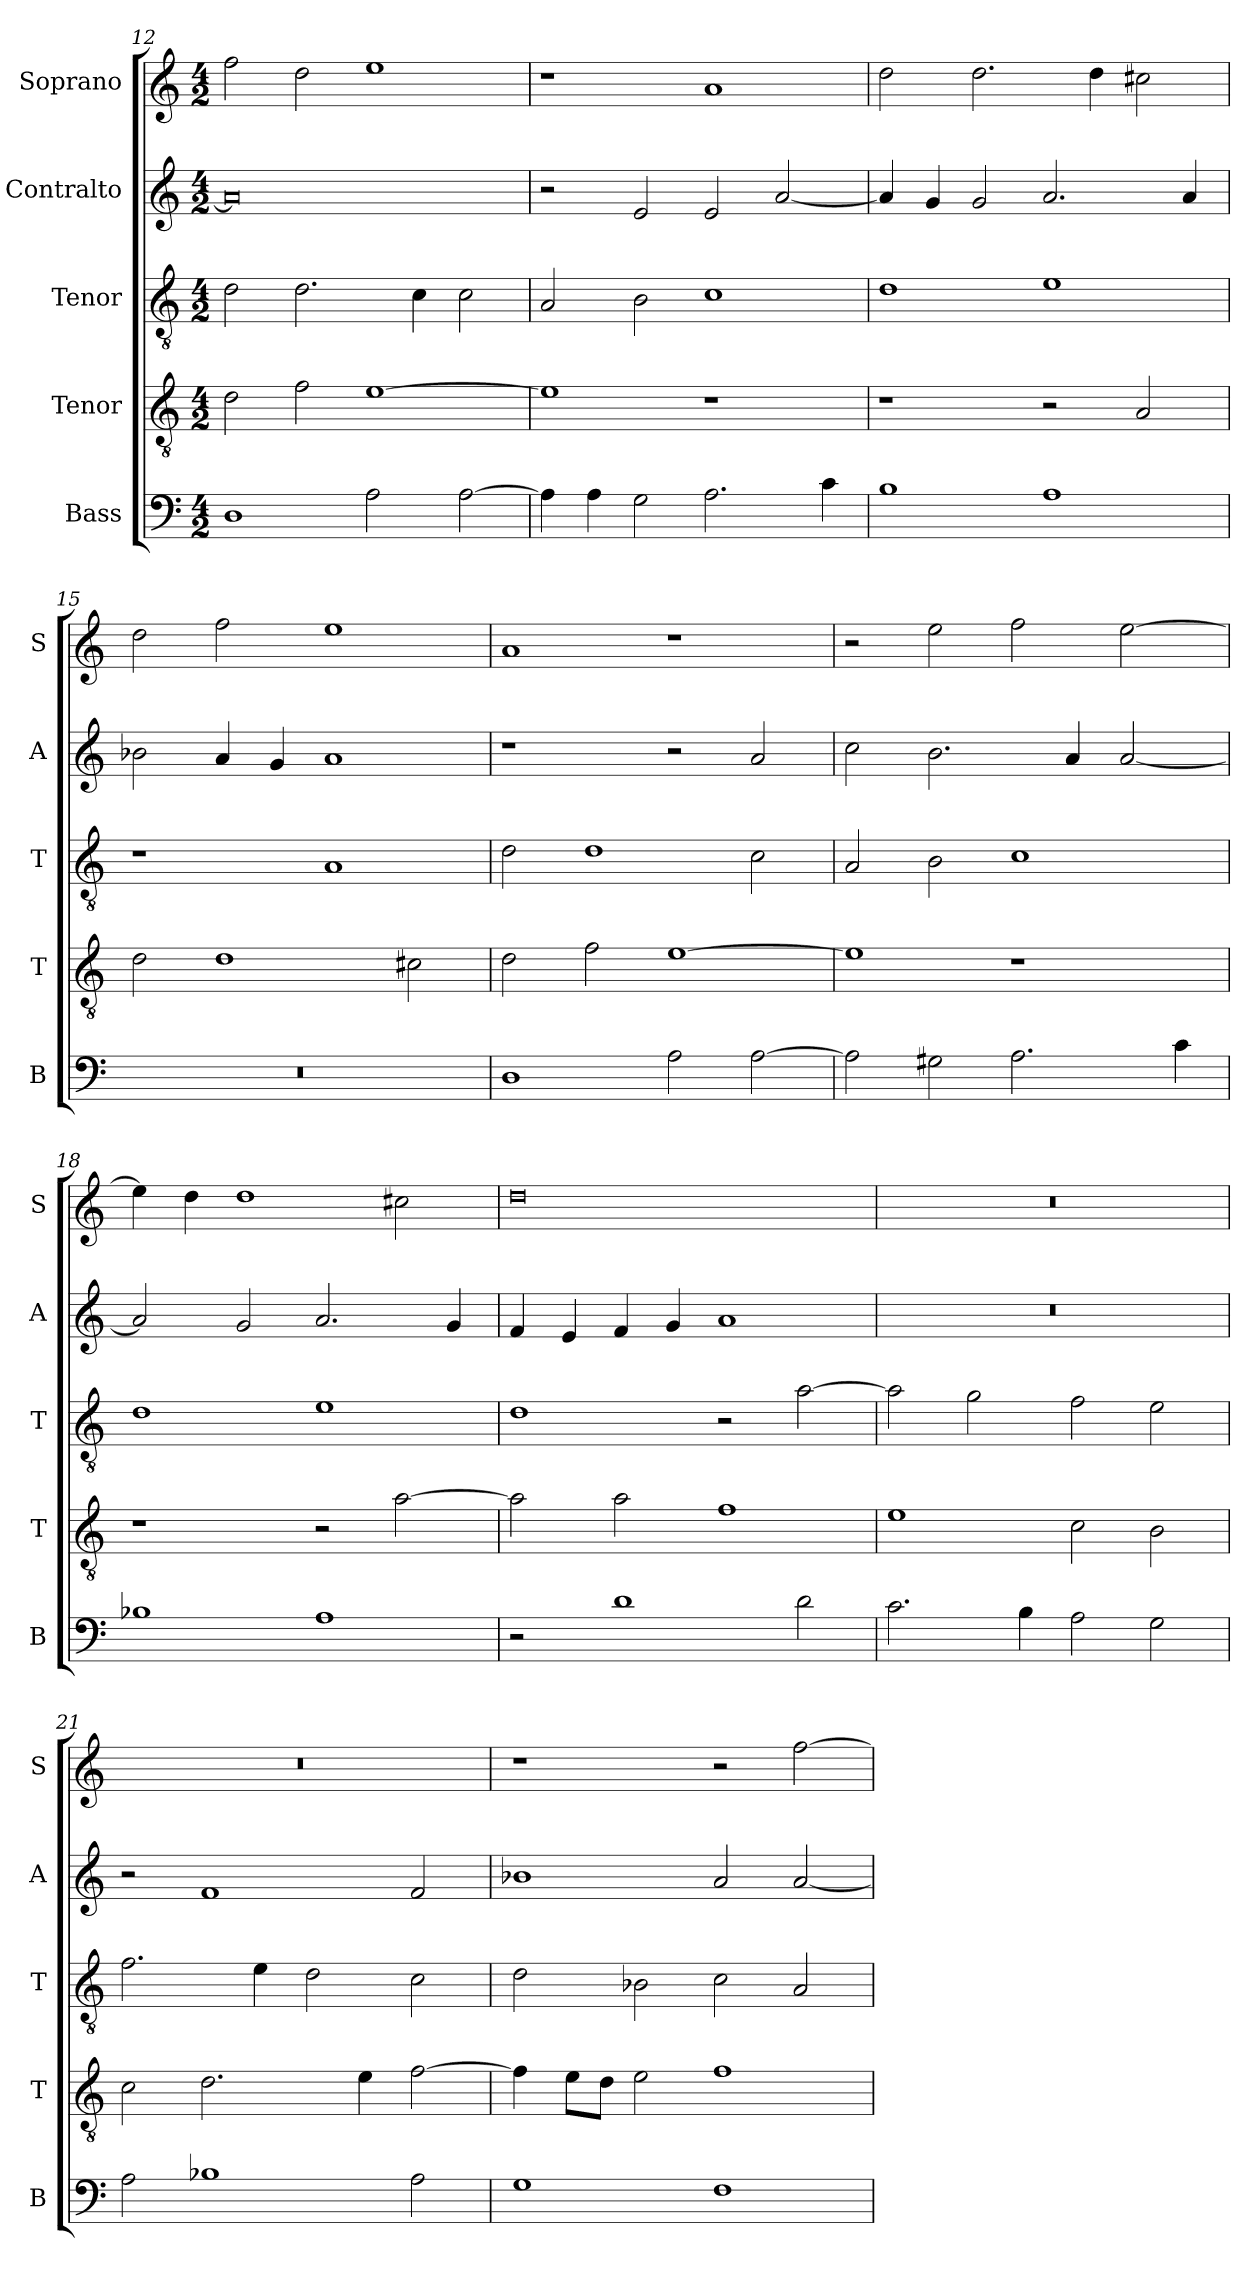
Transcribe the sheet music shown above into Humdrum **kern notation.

**kern	**kern	**kern	**kern	**kern
*part5	*part4	*part3	*part2	*part1
*staff5	*staff4	*staff3	*staff2	*staff1
*I"Bass	*I"Tenor	*I"Tenor	*I"Contralto	*I"Soprano
*I'B	*I'T	*I'T	*I'A	*I'S
*clefF4	*clefGv2	*clefGv2	*clefG2	*clefG2
*k[]	*k[]	*k[]	*k[]	*k[]
*A:aeo	*A:aeo	*A:aeo	*A:aeo	*A:aeo
*M4/2	*M4/2	*M4/2	*M4/2	*M4/2
=12	=12	=12	=12	=12
1D	2d	2d	0a]	2ff
.	2f	2.d	.	2dd
2A	[1e	.	.	1ee
.	.	4c	.	.
[2A	.	2c	.	.
=13	=13	=13	=13	=13
4A]	1e]	2A	2r	1r
4A	.	.	.	.
2G	.	2B	2e	.
2.A	1r	1c	2e	1a
.	.	.	[2a	.
4c	.	.	.	.
=14	=14	=14	=14	=14
1B	1r	1d	4a]	2dd
.	.	.	4g	.
.	.	.	2g	2.dd
1A	2r	1e	2.a	.
.	.	.	.	4dd
.	2A	.	.	2cc#X
.	.	.	4a	.
=15	=15	=15	=15	=15
0r	2d	1r	2b-X	2dd
.	1d	.	4a	2ff
.	.	.	4g	.
.	.	1A	1a	1ee
.	2c#X	.	.	.
=16	=16	=16	=16	=16
1D	2d	2d	1r	1a
.	2f	1d	.	.
2A	[1e	.	2r	1r
[2A	.	2c	2a	.
=17	=17	=17	=17	=17
2A]	1e]	2A	2cc	2r
2G#X	.	2B	2.b	2ee
2.A	1r	1c	.	2ff
.	.	.	4a	.
.	.	.	[2a	[2ee
4c	.	.	.	.
=18	=18	=18	=18	=18
1B-X	1r	1d	2a]	4ee]
.	.	.	.	4dd
.	.	.	2g	1dd
1A	2r	1e	2.a	.
.	[2a	.	.	2cc#X
.	.	.	4g	.
=19	=19	=19	=19	=19
2r	2a]	1d	4f	0dd
.	.	.	4e	.
1d	2a	.	4f	.
.	.	.	4g	.
.	1f	2r	1a	.
2d	.	[2a	.	.
=20	=20	=20	=20	=20
2.c	1e	2a]	0r	0r
.	.	2g	.	.
4B	.	.	.	.
2A	2c	2f	.	.
2G	2B	2e	.	.
=21	=21	=21	=21	=21
2A	2c	2.f	2r	0r
1B-X	2.d	.	1f	.
.	.	4e	.	.
.	.	2d	.	.
.	4e	.	.	.
2A	[2f	2c	2f	.
=22	=22	=22	=22	=22
1G	4f]	2d	1b-X	1r
.	8e\L	.	.	.
.	8d\J	.	.	.
.	2e	2B-X	.	.
1F	1f	2c	2a	2r
.	.	2A	[2a	[2ff
=	=	=	=	=
*-	*-	*-	*-	*-
